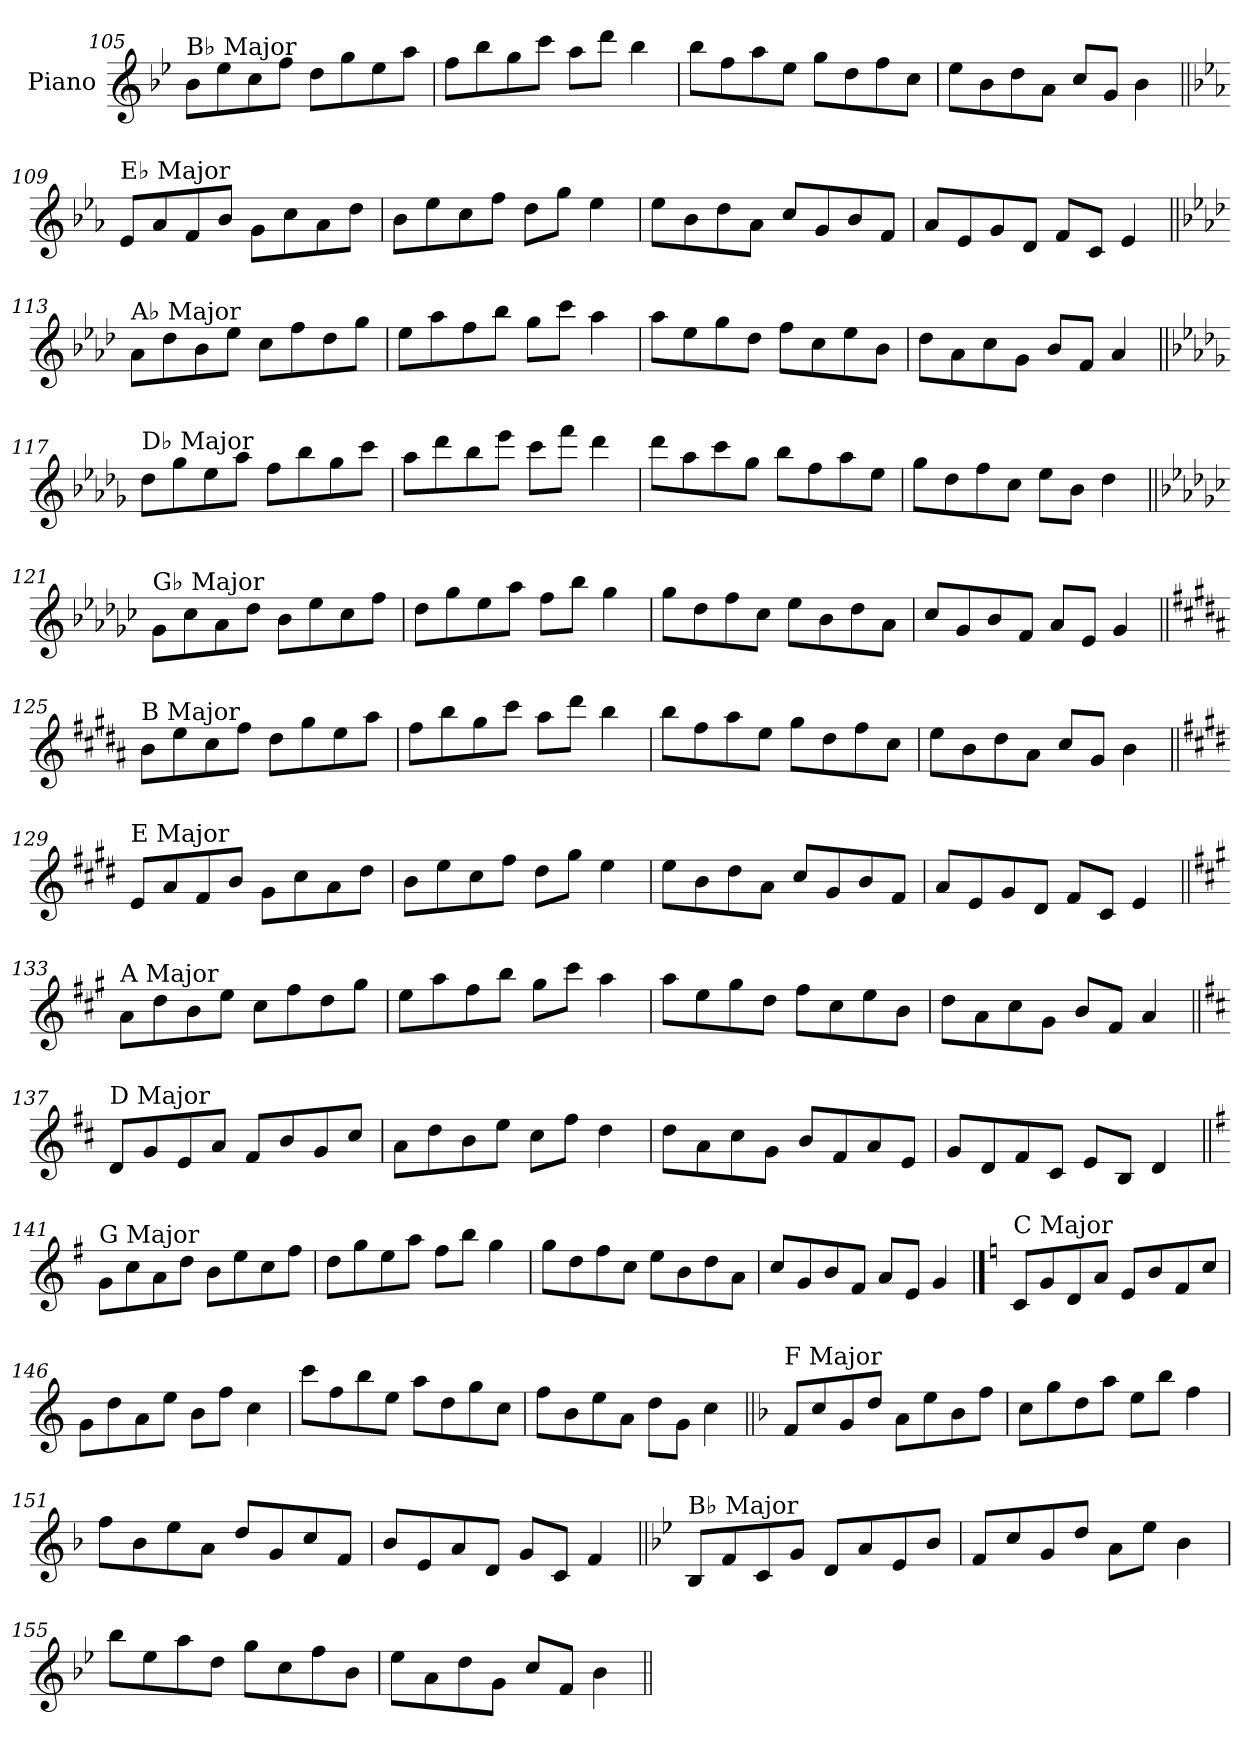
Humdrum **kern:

**kern
*part1
*staff1
*I"Piano
*I'Pno.
!!LO:LB:g=z
*clefG2
*k[b-e-]
=105
!LO:TX:a:t=B♭ Major
8b-\L
8ee-\
8cc\
8ff\J
8dd\L
8gg\
8ee-\
8aa\J
=106
8ff\L
8bb-\
8gg\
8ccc\J
8aa\L
8ddd\J
4bb-\
=107
8bb-\L
8ff\
8aa\
8ee-\J
8gg\L
8dd\
8ff\
8cc\J
=108
8ee-\L
8b-\
8dd\
8a\J
8cc/L
8g/J
4b-\
!!LO:LB:g=z
=109||
*k[b-e-a-]
!LO:TX:a:t=E♭ Major
8e-/L
8a-/
8f/
8b-/J
8g\L
8cc\
8a-\
8dd\J
=110
8b-\L
8ee-\
8cc\
8ff\J
8dd\L
8gg\J
4ee-\
=111
8ee-\L
8b-\
8dd\
8a-\J
8cc/L
8g/
8b-/
8f/J
=112
8a-/L
8e-/
8g/
8d/J
8f/L
8c/J
4e-/
!!LO:LB:g=z
=113||
*k[b-e-a-d-]
!LO:TX:a:t=A♭ Major
8a-\L
8dd-\
8b-\
8ee-\J
8cc\L
8ff\
8dd-\
8gg\J
=114
8ee-\L
8aa-\
8ff\
8bb-\J
8gg\L
8ccc\J
4aa-\
=115
8aa-\L
8ee-\
8gg\
8dd-\J
8ff\L
8cc\
8ee-\
8b-\J
=116
8dd-\L
8a-\
8cc\
8g\J
8b-/L
8f/J
4a-/
!!LO:LB:g=z
=117||
*k[b-e-a-d-g-]
!LO:TX:a:t=D♭ Major
8dd-\L
8gg-\
8ee-\
8aa-\J
8ff\L
8bb-\
8gg-\
8ccc\J
=118
8aa-\L
8ddd-\
8bb-\
8eee-\J
8ccc\L
8fff\J
4ddd-\
=119
8ddd-\L
8aa-\
8ccc\
8gg-\J
8bb-\L
8ff\
8aa-\
8ee-\J
=120
8gg-\L
8dd-\
8ff\
8cc\J
8ee-\L
8b-\J
4dd-\
!!LO:LB:g=z
=121||
*k[b-e-a-d-g-c-]
!LO:TX:a:t=G♭ Major
8g-\L
8cc-\
8a-\
8dd-\J
8b-\L
8ee-\
8cc-\
8ff\J
=122
8dd-\L
8gg-\
8ee-\
8aa-\J
8ff\L
8bb-\J
4gg-\
=123
8gg-\L
8dd-\
8ff\
8cc-\J
8ee-\L
8b-\
8dd-\
8a-\J
=124
8cc-/L
8g-/
8b-/
8f/J
8a-/L
8e-/J
4g-/
!!LO:LB:g=z
=125||
*k[f#c#g#d#a#]
!LO:TX:a:t=B Major
8b\L
8ee\
8cc#\
8ff#\J
8dd#\L
8gg#\
8ee\
8aa#\J
=126
8ff#\L
8bb\
8gg#\
8ccc#\J
8aa#\L
8ddd#\J
4bb\
=127
8bb\L
8ff#\
8aa#\
8ee\J
8gg#\L
8dd#\
8ff#\
8cc#\J
=128
8ee\L
8b\
8dd#\
8a#\J
8cc#/L
8g#/J
4b\
!!LO:LB:g=z
=129||
*k[f#c#g#d#]
!LO:TX:a:t=E Major
8e/L
8a/
8f#/
8b/J
8g#\L
8cc#\
8a\
8dd#\J
=130
8b\L
8ee\
8cc#\
8ff#\J
8dd#\L
8gg#\J
4ee\
=131
8ee\L
8b\
8dd#\
8a\J
8cc#/L
8g#/
8b/
8f#/J
=132
8a/L
8e/
8g#/
8d#/J
8f#/L
8c#/J
4e/
!!LO:LB:g=z
=133||
*k[f#c#g#]
!LO:TX:a:t=A Major
8a\L
8dd\
8b\
8ee\J
8cc#\L
8ff#\
8dd\
8gg#\J
=134
8ee\L
8aa\
8ff#\
8bb\J
8gg#\L
8ccc#\J
4aa\
=135
8aa\L
8ee\
8gg#\
8dd\J
8ff#\L
8cc#\
8ee\
8b\J
=136
8dd\L
8a\
8cc#\
8g#\J
8b/L
8f#/J
4a/
!!LO:LB:g=z
=137||
*k[f#c#]
!LO:TX:a:t=D Major
8d/L
8g/
8e/
8a/J
8f#/L
8b/
8g/
8cc#/J
=138
8a\L
8dd\
8b\
8ee\J
8cc#\L
8ff#\J
4dd\
=139
8dd\L
8a\
8cc#\
8g\J
8b/L
8f#/
8a/
8e/J
=140
8g/L
8d/
8f#/
8c#/J
8e/L
8B/J
4d/
!!LO:LB:g=z
=141||
*k[f#]
!LO:TX:a:t=G Major
8g\L
8cc\
8a\
8dd\J
8b\L
8ee\
8cc\
8ff#\J
=142
8dd\L
8gg\
8ee\
8aa\J
8ff#\L
8bb\J
4gg\
=143
8gg\L
8dd\
8ff#\
8cc\J
8ee\L
8b\
8dd\
8a\J
=144
8cc/L
8g/
8b/
8f#/J
8a/L
8e/J
4g/
!!LO:PB:g=z
==145
*k[]
!LO:TX:a:t=C Major
8c/L
8g/
8d/
8a/J
8e/L
8b/
8f/
8cc/J
=146
8g\L
8dd\
8a\
8ee\J
8b\L
8ff\J
4cc\
=147
8ccc\L
8ff\
8bb\
8ee\J
8aa\L
8dd\
8gg\
8cc\J
=148
8ff\L
8b\
8ee\
8a\J
8dd\L
8g\J
4cc\
!!LO:LB:g=z
=149||
*k[b-]
!LO:TX:a:t=F Major
8f/L
8cc/
8g/
8dd/J
8a\L
8ee\
8b-\
8ff\J
=150
8cc\L
8gg\
8dd\
8aa\J
8ee\L
8bb-\J
4ff\
=151
8ff\L
8b-\
8ee\
8a\J
8dd/L
8g/
8cc/
8f/J
=152
8b-/L
8e/
8a/
8d/J
8g/L
8c/J
4f/
!!LO:LB:g=z
=153||
*k[b-e-]
!LO:TX:a:t=B♭ Major
8B-/L
8f/
8c/
8g/J
8d/L
8a/
8e-/
8b-/J
=154
8f/L
8cc/
8g/
8dd/J
8a\L
8ee-\J
4b-\
=155
8bb-\L
8ee-\
8aa\
8dd\J
8gg\L
8cc\
8ff\
8b-\J
=156
8ee-\L
8a\
8dd\
8g\J
8cc/L
8f/J
4b-\
=||
*-
